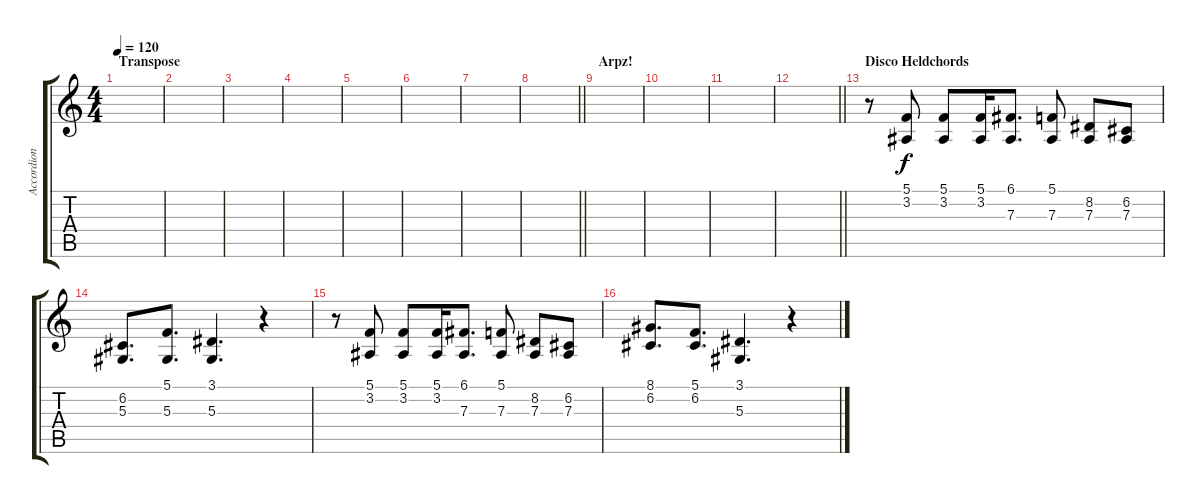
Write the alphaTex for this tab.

\track ("Accordion" "Accordion") {instrument accordion}
\staff {score tabs}
\tuning (C4 G3 Eb3 Bb2 F2 C2) {hide}
\ts (4 4)
\section ("" "Transpose")
\tempo 120
\clef g2
\ks c
|
|
|
|
|
|
|
\barLineRight lightlight
|
\section ("" "Arpz!")
|
|
|
\barLineRight lightlight
|
\section ("" "Disco Heldchords")
r.8 (5.1 3.2).8{dy f} (5.1 3.2).8 (5.1 3.2).16 (6.1 7.3).8{d} (5.1 7.3).8 (8.2 7.3).8 (6.2 7.3).8 |
(6.2 5.3).8{d} (5.1 5.3).8{d} (3.1 5.3).4{d} r.4 |
r.8 (5.1 3.2).8 (5.1 3.2).8 (5.1 3.2).16 (6.1 7.3).8{d} (5.1 7.3).8 (8.2 7.3).8 (6.2 7.3).8 |
(8.1 6.2).8{d} (5.1 6.2).8{d} (3.1 5.3).4{d} r.4
